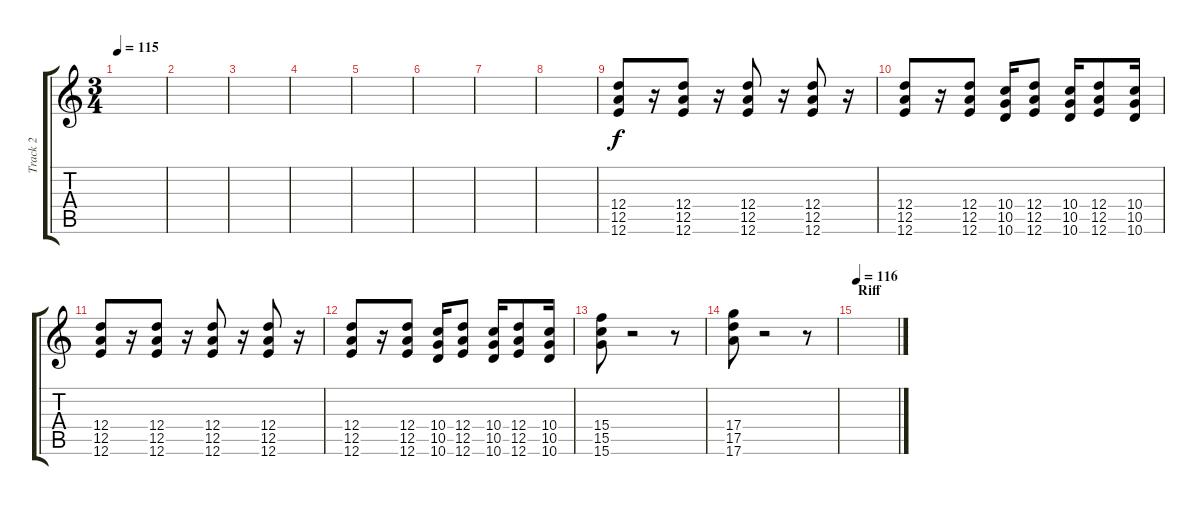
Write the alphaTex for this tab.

\track ("Track 2" "Track 2") {instrument overdrivenguitar}
\staff {score tabs}
\tuning (E4 B3 G3 D3 A2 E2) {hide}
\ts (3 4)
\tempo 115
\clef g2
\ks c
|
|
|
|
|
|
|
|
(12.4 12.5 12.6).8 r.16 (12.4 12.5 12.6).8 r.16 (12.4 12.5 12.6).8 r.16 (12.4 12.5 12.6).8 r.16 |
(12.4 12.5 12.6).8 r.16 (12.4 12.5 12.6).8 (10.4 10.5 10.6).16 (12.4 12.5 12.6).8 (10.4 10.5 10.6).16 (12.4 12.5 12.6).8 (10.4 10.5 10.6).16 |
(12.4 12.5 12.6).8 r.16 (12.4 12.5 12.6).8 r.16 (12.4 12.5 12.6).8 r.16 (12.4 12.5 12.6).8 r.16 |
(12.4 12.5 12.6).8 r.16 (12.4 12.5 12.6).8 (10.4 10.5 10.6).16 (12.4 12.5 12.6).8 (10.4 10.5 10.6).16 (12.4 12.5 12.6).8 (10.4 10.5 10.6).16 |
(15.4 15.5 15.6).8{volume 13} r.2 r.8 |
(17.4 17.5 17.6).8{volume 13} r.2 r.8 |
\section ("" "Riff")
\tempo 116
